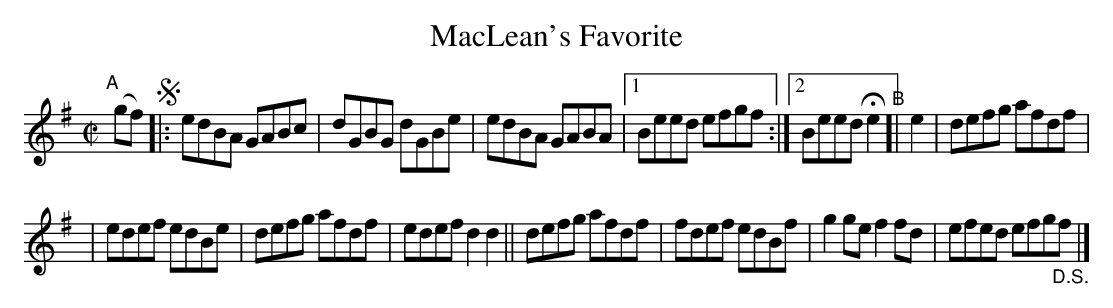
X:1
T: MacLean's Favorite
M: C|
L: 1/8
K: Em
"^A"[|]\
(gf) !segno!|: edBA GABc | dGBG dGBe | edBA GABA |[1 Beed efgf :|[2 Beed He2 "^B"[| e2 | defg afdf |
| edef edBe | defg afdf | edef d2d2 || defg afdf | fdef edBf | g2ge f2fd | efed efg"_D.S."f |]
